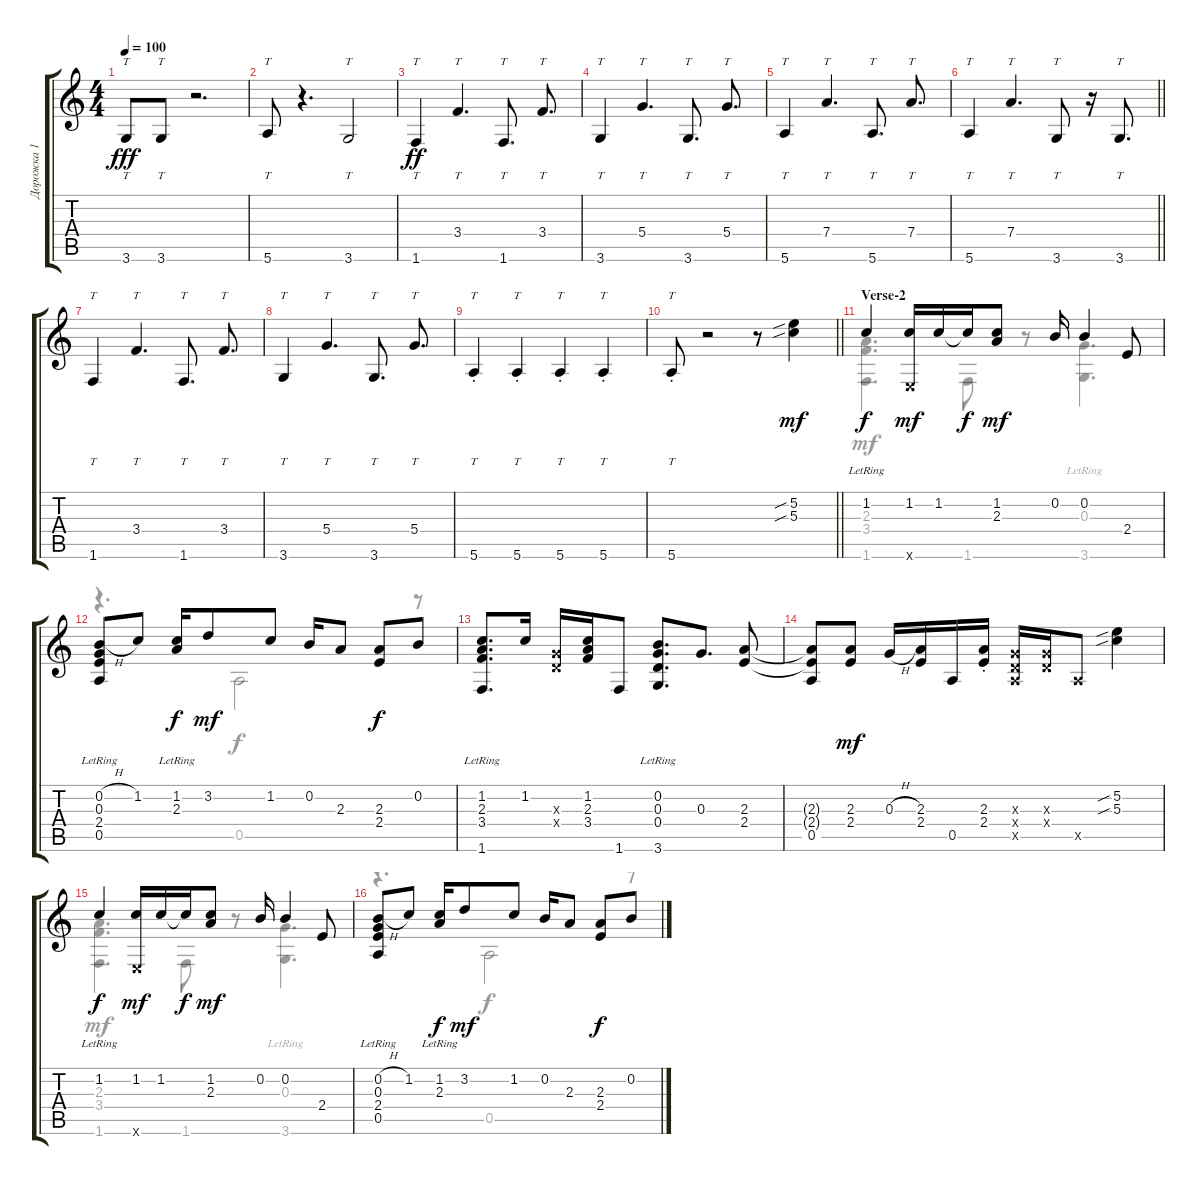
\track ("Дорожка 1" "Дорожка 1") {instrument acousticguitarsteel}
\staff {score tabs}
\tuning (E4 B3 G3 D3 A2 E2) {hide}
\voice
\ts (4 4)
\tempo 100
\clef g2
\ks c
3.6.8{tt dy fff} 3.6.8{tt} r.2{d} |
5.6.8{tt} r.4{d} 3.6.2{tt} |
1.6.4{tt dy ff} 3.4.4{tt d} 1.6.8{tt d} 3.4.8{tt d} |
3.6.4{tt} 5.4.4{tt d} 3.6.8{tt d} 5.4.8{tt d} |
5.6.4{tt} 7.4.4{tt d} 5.6.8{tt d} 7.4.8{tt d} |
\barLineRight lightlight
5.6.4{tt} 7.4.4{tt d} 3.6.8{tt} r.16 3.6.8{tt d} |
1.6.4{tt} 3.4.4{tt d} 1.6.8{tt d} 3.4.8{tt d} |
3.6.4{tt} 5.4.4{tt d} 3.6.8{tt d} 5.4.8{tt d} |
5.6{st}.4{tt} 5.6{st}.4{tt} 5.6{st}.4{tt} 5.6{st}.4{tt} |
\barLineRight lightlight
5.6{st}.8{tt} r.2 r.8 (5.2{sib} 5.3{sib}).4{dy mf} |
\section ("" "Verse-2")
1.2{lr}.4{dy f} (1.2 0.6{x}).16{dy mf} 1.2.16 1.2{t}.16{dy f} (1.2 2.3).8{dy mf} 0.2.16 0.2.4 2.4.8 |
(0.2{h lr} 0.3{lr} 2.4{lr} 0.5{lr}).8 1.2.8 (1.2 2.3{lr}).16{dy f} 3.2.8{dy mf} 1.2.8 0.2.16 2.3.8 (2.3 2.4).8{dy f} 0.2.8 |
(1.2 2.3{lr} 3.4{lr} 1.6{lr}).8{d} 1.2.16 (0.3{x} 0.4{x}).16 (1.2 2.3 3.4).16 1.6.8 (0.2 0.3{lr} 0.4{lr} 3.6{lr}).8{d} 0.3.8{d} (2.3 2.4).8 |
(2.3{t} 2.4{t} 0.5).8 (2.3 2.4).8{dy mf} 0.3{h}.16 (2.3 2.4).16 0.5.16 (2.3{st} 2.4{st}).16 (0.3{x} 0.4{x} 0.5{x}).16 (0.3{x} 0.4{x}).16 0.5{x}.8 (5.2{sib} 5.3{sib}).4 |
1.2{lr}.4{dy f} (1.2 0.6{x}).16{dy mf} 1.2.16 1.2{t}.16{dy f} (1.2 2.3).8{dy mf} 0.2.16 0.2.4 2.4.8 |
(0.2{h lr} 0.3{lr} 2.4{lr} 0.5{lr}).8 1.2.8 (1.2 2.3{lr}).16{dy f} 3.2.8{dy mf} 1.2.8 0.2.16 2.3.8 (2.3 2.4).8{dy f} 0.2.8
\voice
\clef g2
\ottava regular
\simile none
\ks c
|
|
|
|
|
\barLineRight lightlight
|
|
|
|
\barLineRight lightlight
|
(2.3 3.4 1.6).4{d dy mf} 1.6.8 r.8 (0.3{lr} 3.6{lr}).4{d} |
r.4{d} 0.5.2{dy f} r.8 |
|
|
(2.3 3.4 1.6).4{d dy mf} 1.6.8 r.8 (0.3{lr} 3.6{lr}).4{d} |
r.4{d} 0.5.2{dy f} r.8
